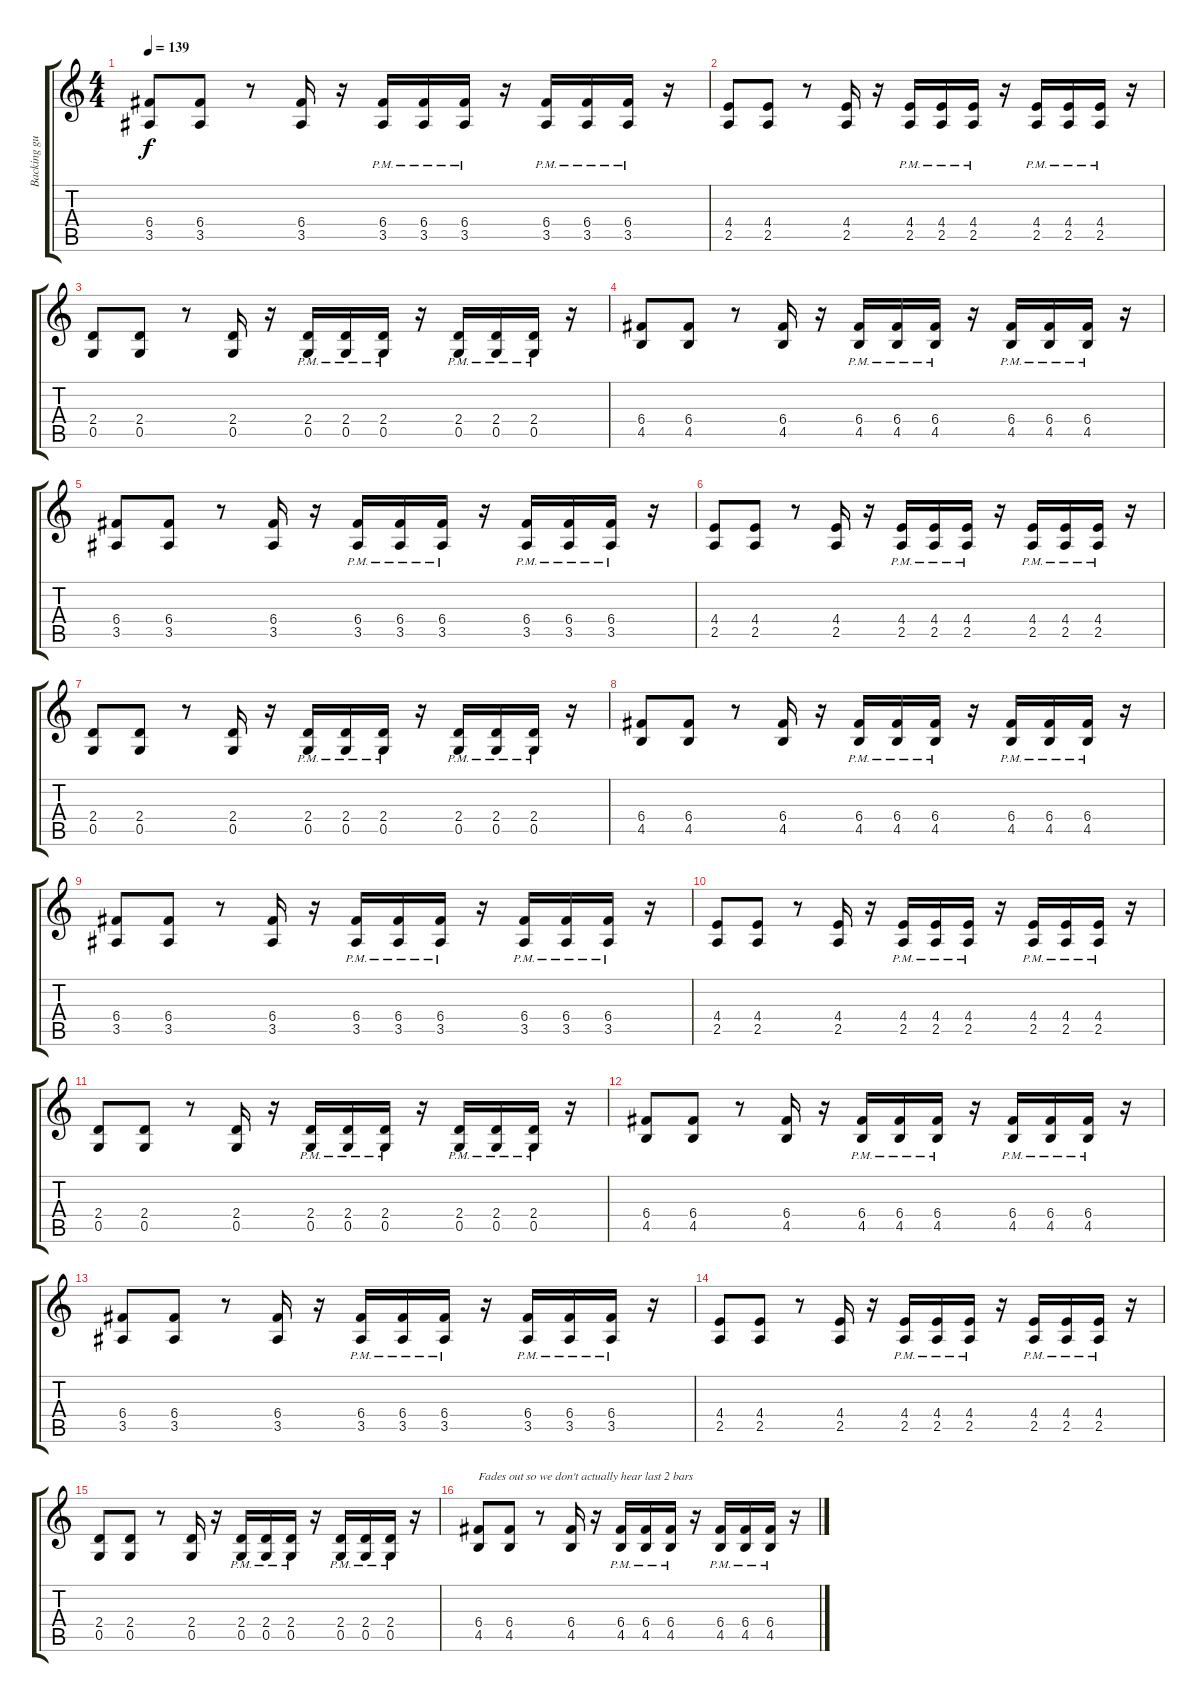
\track ("Backing guitar" "Backing gu") {instrument distortionguitar}
\staff {score tabs}
\tuning (D4 A3 F3 C3 G2 D2) {hide}
\ts (4 4)
\tempo 139
\clef g2
\ks c
(6.4 3.5).8{dy f} (6.4 3.5).8 r.8 (6.4 3.5).16 r.16 (6.4{pm} 3.5{pm}).16 (6.4{pm} 3.5{pm}).16 (6.4{pm} 3.5{pm}).16 r.16 (6.4{pm} 3.5{pm}).16 (6.4{pm} 3.5{pm}).16 (6.4{pm} 3.5{pm}).16 r.16 |
(4.4 2.5).8 (4.4 2.5).8 r.8 (4.4 2.5).16 r.16 (4.4{pm} 2.5{pm}).16 (4.4{pm} 2.5{pm}).16 (4.4{pm} 2.5{pm}).16 r.16 (4.4{pm} 2.5{pm}).16 (4.4{pm} 2.5{pm}).16 (4.4{pm} 2.5{pm}).16 r.16 |
(2.4 0.5).8 (2.4 0.5).8 r.8 (2.4 0.5).16 r.16 (2.4{pm} 0.5{pm}).16 (2.4{pm} 0.5{pm}).16 (2.4{pm} 0.5{pm}).16 r.16 (2.4{pm} 0.5{pm}).16 (2.4{pm} 0.5{pm}).16 (2.4{pm} 0.5{pm}).16 r.16 |
(6.4 4.5).8 (6.4 4.5).8 r.8 (6.4 4.5).16 r.16 (6.4{pm} 4.5{pm}).16 (6.4{pm} 4.5{pm}).16 (6.4{pm} 4.5{pm}).16 r.16 (6.4{pm} 4.5{pm}).16 (6.4{pm} 4.5{pm}).16 (6.4{pm} 4.5{pm}).16 r.16 |
(6.4 3.5).8 (6.4 3.5).8 r.8 (6.4 3.5).16 r.16 (6.4{pm} 3.5{pm}).16 (6.4{pm} 3.5{pm}).16 (6.4{pm} 3.5{pm}).16 r.16 (6.4{pm} 3.5{pm}).16 (6.4{pm} 3.5{pm}).16 (6.4{pm} 3.5{pm}).16 r.16 |
(4.4 2.5).8 (4.4 2.5).8 r.8 (4.4 2.5).16 r.16 (4.4{pm} 2.5{pm}).16 (4.4{pm} 2.5{pm}).16 (4.4{pm} 2.5{pm}).16 r.16 (4.4{pm} 2.5{pm}).16 (4.4{pm} 2.5{pm}).16 (4.4{pm} 2.5{pm}).16 r.16 |
(2.4 0.5).8 (2.4 0.5).8 r.8 (2.4 0.5).16 r.16 (2.4{pm} 0.5{pm}).16 (2.4{pm} 0.5{pm}).16 (2.4{pm} 0.5{pm}).16 r.16 (2.4{pm} 0.5{pm}).16 (2.4{pm} 0.5{pm}).16 (2.4{pm} 0.5{pm}).16 r.16 |
(6.4 4.5).8 (6.4 4.5).8 r.8 (6.4 4.5).16 r.16 (6.4{pm} 4.5{pm}).16 (6.4{pm} 4.5{pm}).16 (6.4{pm} 4.5{pm}).16 r.16 (6.4{pm} 4.5{pm}).16 (6.4{pm} 4.5{pm}).16 (6.4{pm} 4.5{pm}).16 r.16 |
(6.4 3.5).8 (6.4 3.5).8 r.8 (6.4 3.5).16 r.16 (6.4{pm} 3.5{pm}).16 (6.4{pm} 3.5{pm}).16 (6.4{pm} 3.5{pm}).16 r.16 (6.4{pm} 3.5{pm}).16 (6.4{pm} 3.5{pm}).16 (6.4{pm} 3.5{pm}).16 r.16 |
(4.4 2.5).8 (4.4 2.5).8 r.8 (4.4 2.5).16 r.16 (4.4{pm} 2.5{pm}).16 (4.4{pm} 2.5{pm}).16 (4.4{pm} 2.5{pm}).16 r.16 (4.4{pm} 2.5{pm}).16 (4.4{pm} 2.5{pm}).16 (4.4{pm} 2.5{pm}).16 r.16 |
(2.4 0.5).8 (2.4 0.5).8 r.8 (2.4 0.5).16 r.16 (2.4{pm} 0.5{pm}).16 (2.4{pm} 0.5{pm}).16 (2.4{pm} 0.5{pm}).16 r.16 (2.4{pm} 0.5{pm}).16 (2.4{pm} 0.5{pm}).16 (2.4{pm} 0.5{pm}).16 r.16 |
(6.4 4.5).8 (6.4 4.5).8 r.8 (6.4 4.5).16 r.16 (6.4{pm} 4.5{pm}).16 (6.4{pm} 4.5{pm}).16 (6.4{pm} 4.5{pm}).16 r.16 (6.4{pm} 4.5{pm}).16 (6.4{pm} 4.5{pm}).16 (6.4{pm} 4.5{pm}).16 r.16 |
(6.4 3.5).8 (6.4 3.5).8 r.8 (6.4 3.5).16 r.16 (6.4{pm} 3.5{pm}).16 (6.4{pm} 3.5{pm}).16 (6.4{pm} 3.5{pm}).16 r.16 (6.4{pm} 3.5{pm}).16 (6.4{pm} 3.5{pm}).16 (6.4{pm} 3.5{pm}).16 r.16 |
(4.4 2.5).8 (4.4 2.5).8 r.8 (4.4 2.5).16 r.16 (4.4{pm} 2.5{pm}).16 (4.4{pm} 2.5{pm}).16 (4.4{pm} 2.5{pm}).16 r.16 (4.4{pm} 2.5{pm}).16 (4.4{pm} 2.5{pm}).16 (4.4{pm} 2.5{pm}).16 r.16 |
(2.4 0.5).8 (2.4 0.5).8 r.8 (2.4 0.5).16 r.16 (2.4{pm} 0.5{pm}).16 (2.4{pm} 0.5{pm}).16 (2.4{pm} 0.5{pm}).16 r.16 (2.4{pm} 0.5{pm}).16 (2.4{pm} 0.5{pm}).16 (2.4{pm} 0.5{pm}).16 r.16 |
(6.4 4.5).8{txt "Fades out so we don't actually hear last 2 bars"} (6.4 4.5).8 r.8 (6.4 4.5).16 r.16 (6.4{pm} 4.5{pm}).16 (6.4{pm} 4.5{pm}).16 (6.4{pm} 4.5{pm}).16 r.16 (6.4{pm} 4.5{pm}).16 (6.4{pm} 4.5{pm}).16 (6.4{pm} 4.5{pm}).16 r.16
